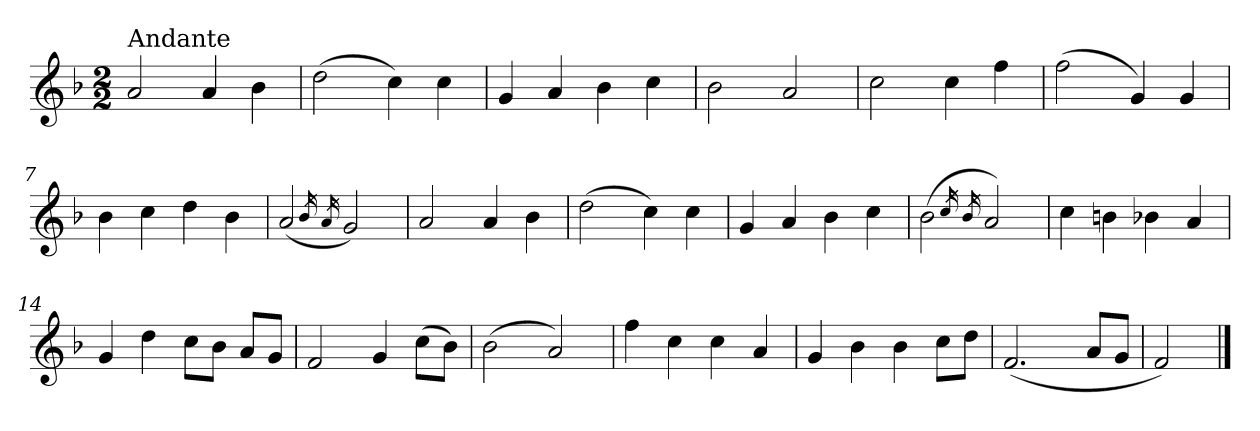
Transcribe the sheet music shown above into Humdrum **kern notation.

**kern
*part1
*staff1
*clefG2
*k[b-]
*F:
*M2/2
=1
!LO:TX:a:t=Andante
2a/
4a/
4b-\
=2
(>2dd\
4cc\)
4cc\
=3
4g/
4a/
4b-\
4cc\
=4
2b-\
2a/
=5
2cc\
4cc\
4ff\
!!LO:LB:g=z
=6
(>2ff\
4g/)
4g/
=7
4b-\
4cc\
4dd\
4b-\
=8
(<2a/
16qb-/
16qa/
2g/)
=9
2a/
4a/
4b-\
=10
(>2dd\
4cc\)
4cc\
=11
4g/
4a/
4b-\
4cc\
!!LO:LB:g=z
=12
(>2b-\
16qcc/
16qb-/
2a/)
=13
4cc\
4bn\
4b-X\
4a/
=14
4g/
4dd\
8cc\L
8b-\J
8a/L
8g/J
=15
2f/
4g/
(>8cc\L
8b-\J)
=16
(>2b-\
2a/)
=17
4ff\
4cc\
4cc\
4a/
!!LO:LB:g=z
=18
4g/
4b-\
4b-\
8cc\L
8dd\J
=19
(<2.f/
8a/L
8g/J
=20
2f/)
==
*-
